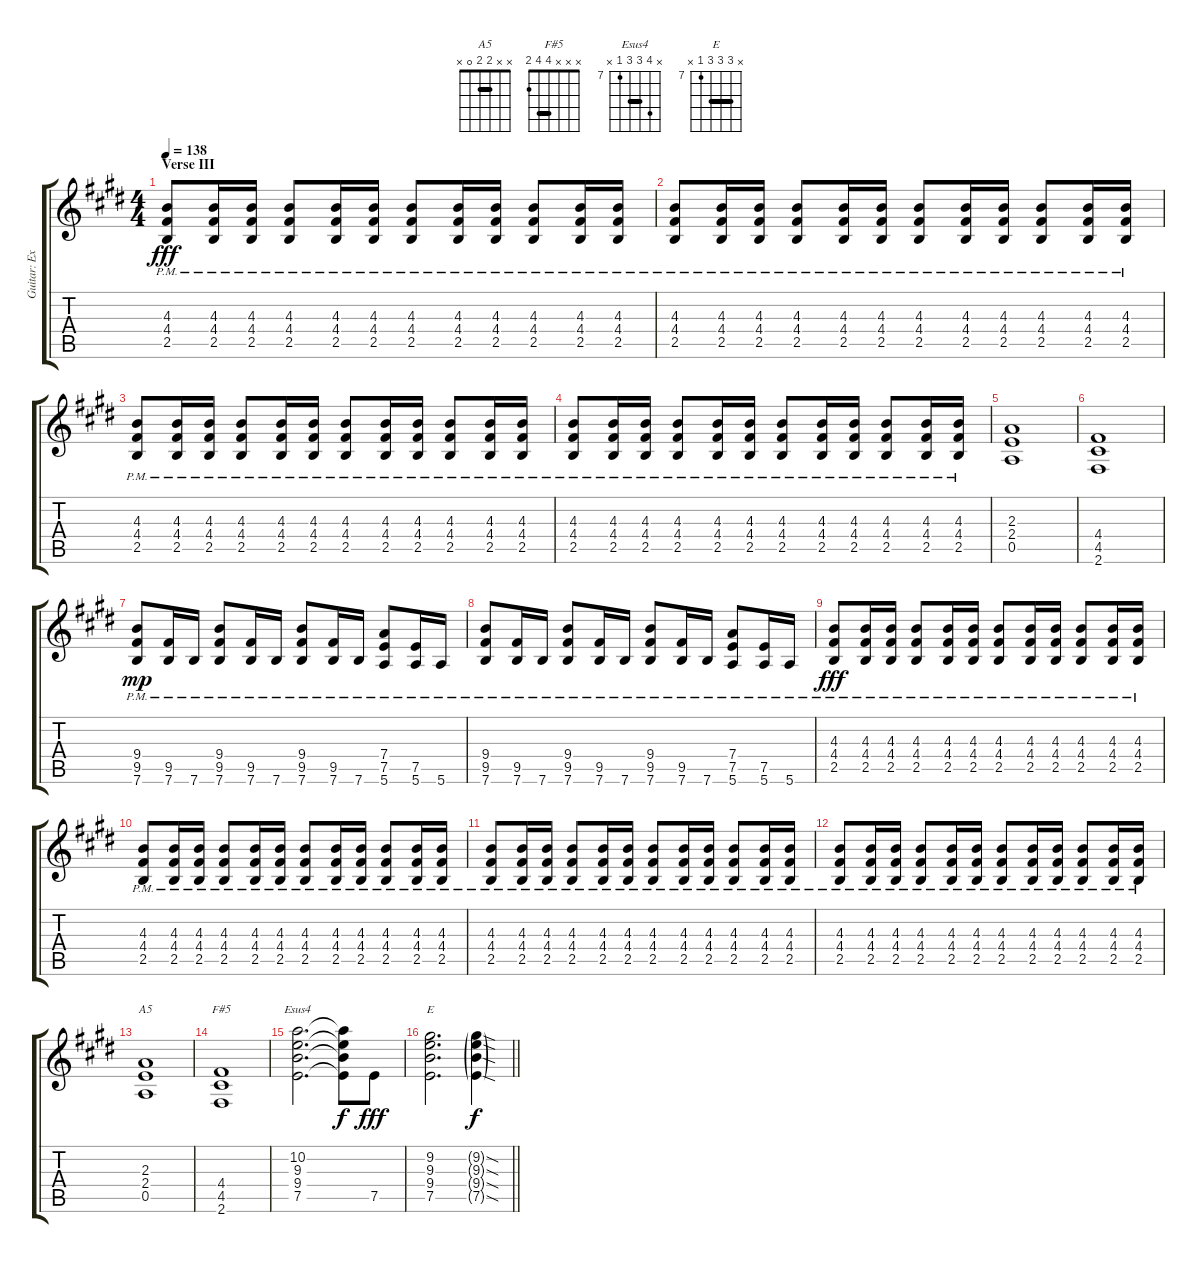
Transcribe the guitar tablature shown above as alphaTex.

\track ("Guitar: Extra" "Guitar: Ex") {instrument overdrivenguitar}
\staff {score tabs}
\tuning (E4 B3 G3 D3 A2 E2) {hide}
\chord ("A5" x x 2 2 0 x) {barre 2}
\chord ("F#5" x x x 4 4 2) {barre 4}
\chord ("Esus4" x 10 9 9 7 x) {firstfret 7 barre 9}
\chord ("E" x 9 9 9 7 x) {firstfret 7 barre 9}
\ts (4 4)
\section ("" "Verse III")
\tempo 138
\clef g2
\ks e
(4.3 4.4{pm} 2.5{pm}).8{dy fff} (4.3 4.4{pm} 2.5{pm}).16 (4.3 4.4{pm} 2.5{pm}).16 (4.3 4.4{pm} 2.5{pm}).8 (4.3 4.4{pm} 2.5{pm}).16 (4.3 4.4{pm} 2.5{pm}).16 (4.3 4.4{pm} 2.5{pm}).8 (4.3 4.4{pm} 2.5{pm}).16 (4.3 4.4{pm} 2.5{pm}).16 (4.3 4.4{pm} 2.5{pm}).8 (4.3 4.4{pm} 2.5{pm}).16 (4.3 4.4{pm} 2.5{pm}).16 |
(4.3 4.4{pm} 2.5{pm}).8 (4.3 4.4{pm} 2.5{pm}).16 (4.3 4.4{pm} 2.5{pm}).16 (4.3 4.4{pm} 2.5{pm}).8 (4.3 4.4{pm} 2.5{pm}).16 (4.3 4.4{pm} 2.5{pm}).16 (4.3 4.4{pm} 2.5{pm}).8 (4.3 4.4{pm} 2.5{pm}).16 (4.3 4.4{pm} 2.5{pm}).16 (4.3 4.4{pm} 2.5{pm}).8 (4.3 4.4{pm} 2.5{pm}).16 (4.3 4.4{pm} 2.5{pm}).16 |
(4.3 4.4{pm} 2.5{pm}).8 (4.3 4.4{pm} 2.5{pm}).16 (4.3 4.4{pm} 2.5{pm}).16 (4.3 4.4{pm} 2.5{pm}).8 (4.3 4.4{pm} 2.5{pm}).16 (4.3 4.4{pm} 2.5{pm}).16 (4.3 4.4{pm} 2.5{pm}).8 (4.3 4.4{pm} 2.5{pm}).16 (4.3 4.4{pm} 2.5{pm}).16 (4.3 4.4{pm} 2.5{pm}).8 (4.3 4.4{pm} 2.5{pm}).16 (4.3 4.4{pm} 2.5{pm}).16 |
(4.3 4.4{pm} 2.5{pm}).8 (4.3 4.4{pm} 2.5{pm}).16 (4.3 4.4{pm} 2.5{pm}).16 (4.3 4.4{pm} 2.5{pm}).8 (4.3 4.4{pm} 2.5{pm}).16 (4.3 4.4{pm} 2.5{pm}).16 (4.3 4.4{pm} 2.5{pm}).8 (4.3 4.4{pm} 2.5{pm}).16 (4.3 4.4{pm} 2.5{pm}).16 (4.3 4.4{pm} 2.5{pm}).8 (4.3 4.4{pm} 2.5{pm}).16 (4.3 4.4{pm} 2.5{pm}).16 |
(2.3 2.4 0.5).1 |
(4.4 4.5 2.6).1 |
(9.4{pm} 9.5{pm} 7.6{pm}).8{dy mp} (9.5{pm} 7.6{pm}).16{beam merge} 7.6{pm}.16{beam split} (9.4{pm} 9.5{pm} 7.6{pm}).8{beam merge} (9.5{pm} 7.6{pm}).16{beam merge} 7.6{pm}.16 (9.4{pm} 9.5{pm} 7.6{pm}).8 (9.5{pm} 7.6{pm}).16{beam merge} 7.6{pm}.16 (7.4{pm} 7.5{pm} 5.6{pm}).8 (7.5{pm} 5.6{pm}).16{beam merge} 5.6{pm}.16 |
(9.4{pm} 9.5{pm} 7.6{pm}).8 (9.5{pm} 7.6{pm}).16{beam merge} 7.6{pm}.16{beam split} (9.4{pm} 9.5{pm} 7.6{pm}).8{beam merge} (9.5{pm} 7.6{pm}).16{beam merge} 7.6{pm}.16 (9.4{pm} 9.5{pm} 7.6{pm}).8 (9.5{pm} 7.6{pm}).16{beam merge} 7.6{pm}.16 (7.4{pm} 7.5{pm} 5.6{pm}).8 (7.5{pm} 5.6{pm}).16{beam merge} 5.6{pm}.16 |
(4.3 4.4{pm} 2.5{pm}).8{dy fff} (4.3 4.4{pm} 2.5{pm}).16 (4.3 4.4{pm} 2.5{pm}).16 (4.3 4.4{pm} 2.5{pm}).8 (4.3 4.4{pm} 2.5{pm}).16 (4.3 4.4{pm} 2.5{pm}).16 (4.3 4.4{pm} 2.5{pm}).8 (4.3 4.4{pm} 2.5{pm}).16 (4.3 4.4{pm} 2.5{pm}).16 (4.3 4.4{pm} 2.5{pm}).8 (4.3 4.4{pm} 2.5{pm}).16 (4.3 4.4{pm} 2.5{pm}).16 |
(4.3 4.4{pm} 2.5{pm}).8 (4.3 4.4{pm} 2.5{pm}).16 (4.3 4.4{pm} 2.5{pm}).16 (4.3 4.4{pm} 2.5{pm}).8 (4.3 4.4{pm} 2.5{pm}).16 (4.3 4.4{pm} 2.5{pm}).16 (4.3 4.4{pm} 2.5{pm}).8 (4.3 4.4{pm} 2.5{pm}).16 (4.3 4.4{pm} 2.5{pm}).16 (4.3 4.4{pm} 2.5{pm}).8 (4.3 4.4{pm} 2.5{pm}).16 (4.3 4.4{pm} 2.5{pm}).16 |
(4.3 4.4{pm} 2.5{pm}).8 (4.3 4.4{pm} 2.5{pm}).16 (4.3 4.4{pm} 2.5{pm}).16 (4.3 4.4{pm} 2.5{pm}).8 (4.3 4.4{pm} 2.5{pm}).16 (4.3 4.4{pm} 2.5{pm}).16 (4.3 4.4{pm} 2.5{pm}).8 (4.3 4.4{pm} 2.5{pm}).16 (4.3 4.4{pm} 2.5{pm}).16 (4.3 4.4{pm} 2.5{pm}).8 (4.3 4.4{pm} 2.5{pm}).16 (4.3 4.4{pm} 2.5{pm}).16 |
(4.3 4.4{pm} 2.5{pm}).8 (4.3 4.4{pm} 2.5{pm}).16 (4.3 4.4{pm} 2.5{pm}).16 (4.3 4.4{pm} 2.5{pm}).8 (4.3 4.4{pm} 2.5{pm}).16 (4.3 4.4{pm} 2.5{pm}).16 (4.3 4.4{pm} 2.5{pm}).8 (4.3 4.4{pm} 2.5{pm}).16 (4.3 4.4{pm} 2.5{pm}).16 (4.3 4.4{pm} 2.5{pm}).8 (4.3 4.4{pm} 2.5{pm}).16 (4.3 4.4{pm} 2.5{pm}).16 |
(2.3 2.4 0.5).1{ch "A5"} |
(4.4 4.5 2.6).1{ch "F#5"} |
(10.2 9.3 9.4 7.5).2{d ch "Esus4"} (10.2{t} 9.3{t} 9.4{t} 7.5{t}).8{dy f} 7.5.8{dy fff} |
\barLineRight lightlight
(9.2 9.3 9.4 7.5).2{d ch "E"} (9.2{sod g} 9.3{sod g} 9.4{sod g} 7.5{sod g}).4{dy f}
